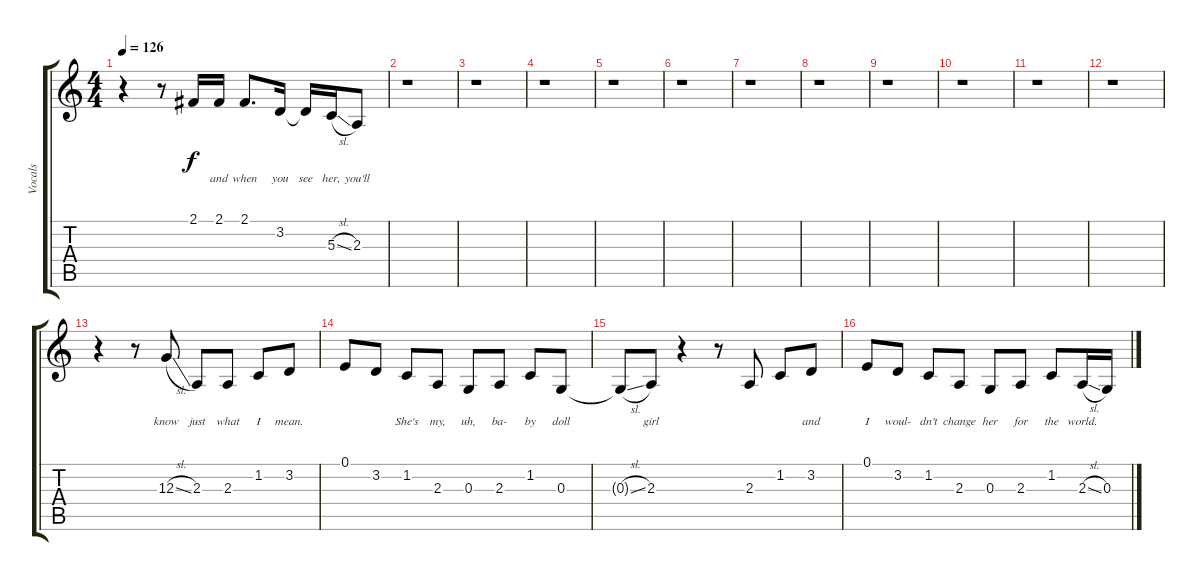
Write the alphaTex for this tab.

\track ("Vocals" "Vocals") {instrument clarinet}
\staff {score tabs}
\tuning (E4 B3 G3 D3 A2 E2) {hide}
\ts (4 4)
\tempo 126
\clef g2
\ks c
r.4{dy f} r.8 2.1.16{lyrics (0 "") lyrics (1 "") lyrics (2 "") lyrics (3 "") lyrics (4 "")} 2.1.16{lyrics (0 "and") lyrics (1 "") lyrics (2 "") lyrics (3 "") lyrics (4 "")} 2.1.8{d lyrics (0 "when") lyrics (1 "") lyrics (2 "") lyrics (3 "") lyrics (4 "")} 3.2.16{lyrics (0 "you") lyrics (1 "") lyrics (2 "") lyrics (3 "") lyrics (4 "")} 3.2{t}.16{lyrics (0 "see") lyrics (1 "") lyrics (2 "") lyrics (3 "") lyrics (4 "")} 5.3{sl}.16{lyrics (0 "her,") lyrics (1 "") lyrics (2 "") lyrics (3 "") lyrics (4 "")} 2.3.8{lyrics (0 "you'll") lyrics (1 "") lyrics (2 "") lyrics (3 "") lyrics (4 "")} |
r.1 |
r.1 |
r.1 |
r.1 |
r.1 |
r.1 |
r.1 |
r.1 |
r.1 |
r.1 |
r.1 |
r.4 r.8 12.3{sl}.8{lyrics (0 "know") lyrics (1 "") lyrics (2 "") lyrics (3 "") lyrics (4 "")} 2.3.8{lyrics (0 "just") lyrics (1 "") lyrics (2 "") lyrics (3 "") lyrics (4 "")} 2.3.8{lyrics (0 "what") lyrics (1 "") lyrics (2 "") lyrics (3 "") lyrics (4 "")} 1.2.8{lyrics (0 "I") lyrics (1 "") lyrics (2 "") lyrics (3 "") lyrics (4 "")} 3.2.8{lyrics (0 "mean.") lyrics (1 "") lyrics (2 "") lyrics (3 "") lyrics (4 "")} |
0.1.8{lyrics (0 "") lyrics (1 "") lyrics (2 "") lyrics (3 "") lyrics (4 "")} 3.2.8{lyrics (0 "") lyrics (1 "") lyrics (2 "") lyrics (3 "") lyrics (4 "")} 1.2.8{lyrics (0 "She's") lyrics (1 "") lyrics (2 "") lyrics (3 "") lyrics (4 "")} 2.3.8{lyrics (0 "my,") lyrics (1 "") lyrics (2 "") lyrics (3 "") lyrics (4 "")} 0.3.8{lyrics (0 "uh,") lyrics (1 "") lyrics (2 "") lyrics (3 "") lyrics (4 "")} 2.3.8{lyrics (0 "ba-") lyrics (1 "") lyrics (2 "") lyrics (3 "") lyrics (4 "")} 1.2.8{lyrics (0 "by") lyrics (1 "") lyrics (2 "") lyrics (3 "") lyrics (4 "")} 0.3.8{lyrics (0 "doll") lyrics (1 "") lyrics (2 "") lyrics (3 "") lyrics (4 "")} |
0.3{sl t}.8{lyrics (0 "") lyrics (1 "") lyrics (2 "") lyrics (3 "") lyrics (4 "")} 2.3.8{lyrics (0 "girl") lyrics (1 "") lyrics (2 "") lyrics (3 "") lyrics (4 "")} r.4 r.8 2.3.8{lyrics (0 "") lyrics (1 "") lyrics (2 "") lyrics (3 "") lyrics (4 "")} 1.2.8{lyrics (0 "") lyrics (1 "") lyrics (2 "") lyrics (3 "") lyrics (4 "")} 3.2.8{lyrics (0 "and") lyrics (1 "") lyrics (2 "") lyrics (3 "") lyrics (4 "")} |
0.1.8{lyrics (0 "I") lyrics (1 "") lyrics (2 "") lyrics (3 "") lyrics (4 "")} 3.2.8{lyrics (0 "woul-") lyrics (1 "") lyrics (2 "") lyrics (3 "") lyrics (4 "")} 1.2.8{lyrics (0 "dn't") lyrics (1 "") lyrics (2 "") lyrics (3 "") lyrics (4 "")} 2.3.8{lyrics (0 "change") lyrics (1 "") lyrics (2 "") lyrics (3 "") lyrics (4 "")} 0.3.8{lyrics (0 "her") lyrics (1 "") lyrics (2 "") lyrics (3 "") lyrics (4 "")} 2.3.8{lyrics (0 "for") lyrics (1 "") lyrics (2 "") lyrics (3 "") lyrics (4 "")} 1.2.8{lyrics (0 "the") lyrics (1 "") lyrics (2 "") lyrics (3 "") lyrics (4 "")} 2.3{sl}.16{lyrics (0 "world.") lyrics (1 "") lyrics (2 "") lyrics (3 "") lyrics (4 "")} 0.3.16{lyrics (0 "") lyrics (1 "") lyrics (2 "") lyrics (3 "") lyrics (4 "")}
